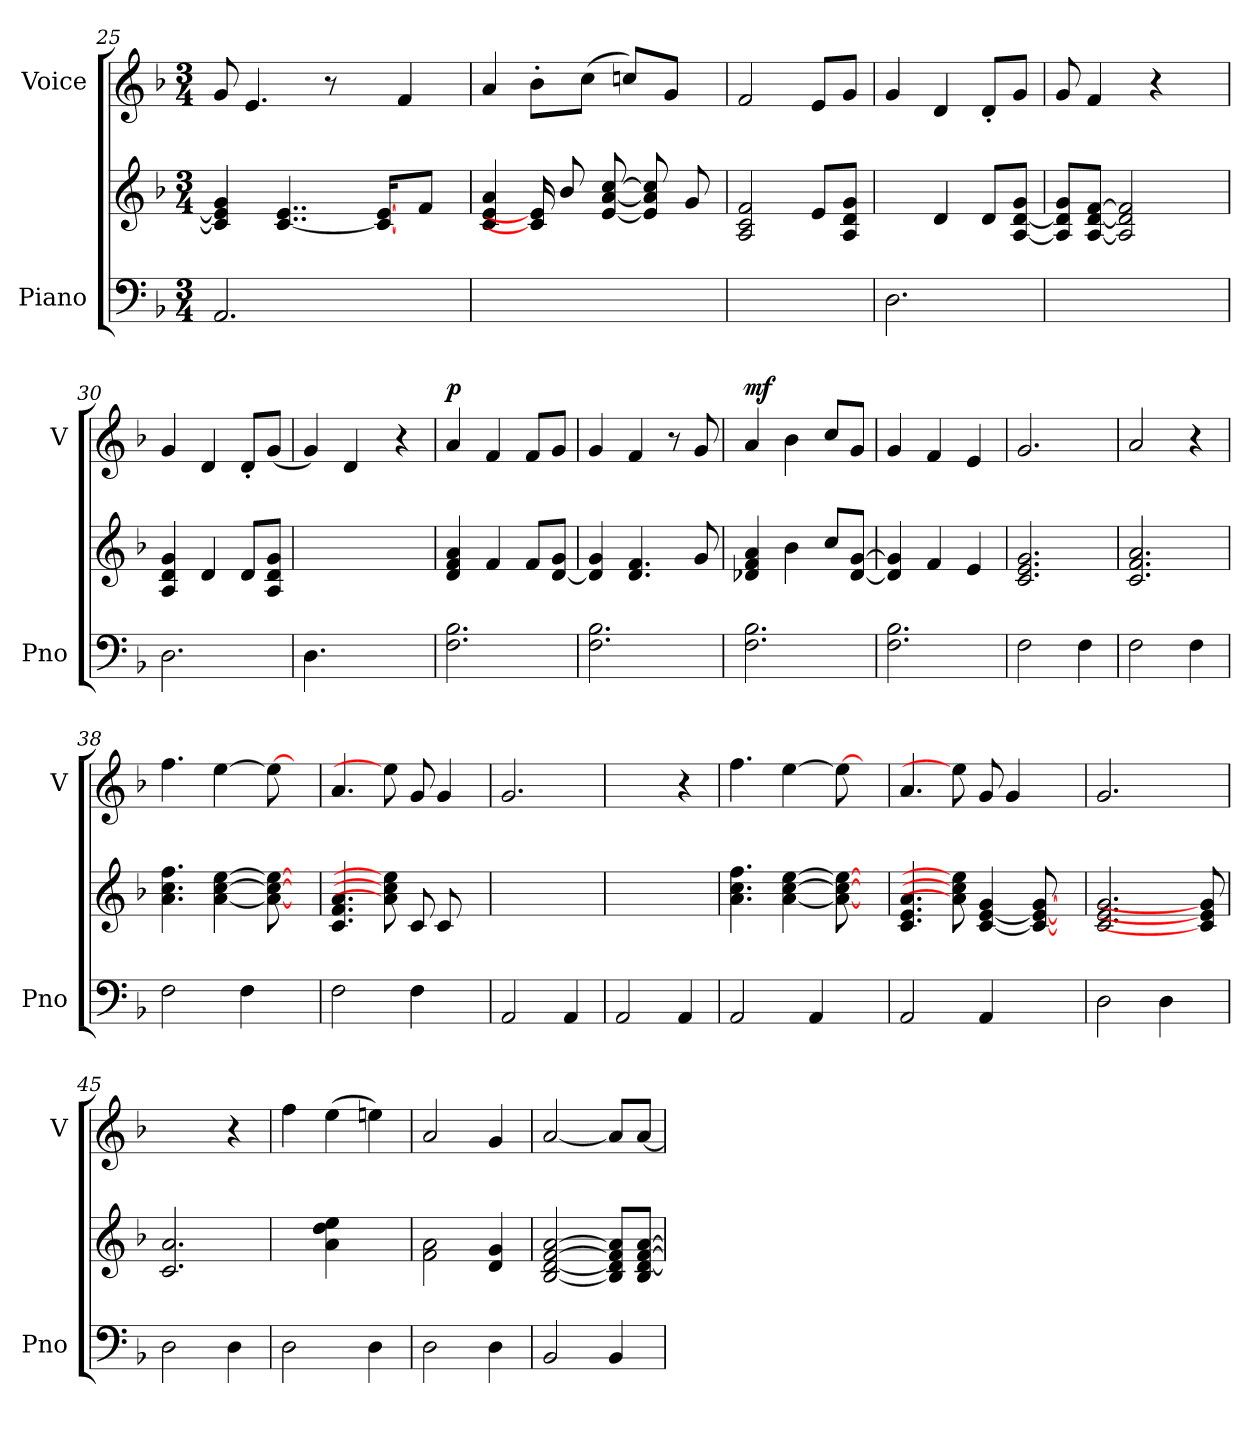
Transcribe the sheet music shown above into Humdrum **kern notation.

**kern	**kern	**kern	**dynam
*part2	*part2	*part1	*part1
*staff3	*staff2	*staff1	*staff1
*I"Piano	*	*I"Voice	*
*I'Pno	*	*I'V	*
*clefF4	*clefG2	*clefG2	*
*k[b-]	*k[b-]	*k[b-]	*
*M3/4	*M3/4	*M3/4	*
=25	=25	=25	=25
2.AA/	4c/] 4e/] 4g/	8g/	.
.	.	4.e/	.
.	[4..c/ 4..e/	.	.
.	.	8r	.
.	.	8ryy	.
.	16c/_ [16e/L	.	.
4ryy	16ryy	4f/	.
.	8f/J	.	.
.	16ryy	.	.
!!LO:LB:g=z
=26	=26	=26	=26
2.ryy	4c/ 4e/ 4a/	4a/	.
.	16c/] 16e/]L	8b-'\L	.
.	8b-/L	.	.
.	.	(>8cc\J	.
.	[8e/ [8a/ [8cc/J	.	.
.	.	8ccn/L)	.
.	8e/] 8a/] 8cc/]L	.	.
.	.	8g/J	.
.	8g/J	.	.
16ryy	.	16ryy	.
=27	=27	=27	=27
2.ryy	2A/ 2c/ 2f/	2f/	.
.	8e/L	8e/L	.
.	8A/ 8d/ 8g/J	8g/J	.
=28	=28	=28	=28
2.D\	4ryy	4g/	.
.	4d/	4d/	.
.	8d/L	8d'/L	.
.	[8A/ [8d/ 8g/J	8g/J	.
=29	=29	=29	=29
2.ryy	8A/] 8d/] 8g/L	8g/	.
.	[8A/ [8d/ [8f/J	4f/	.
.	2A/] 2d/] 2f/]	.	.
.	.	4r	.
.	.	8ryy	.
=30	=30	=30	=30
2.D\	4A/ 4d/ 4g/	4g/	.
.	4d/	4d/	.
.	8d/L	8d'/L	.
.	8A/ 8d/ 8g/J	(<8g/J	.
!!LO:LB:g=z
=31	=31	=31	=31
4.D\	2.ryy	4g/)	.
.	.	4d/	.
4.ryy	.	.	.
.	.	4r	.
=32	=32	=32	=32
!	!	!	!LO:DY:a
2.F\ 2.B-\	4d/ 4f/ 4a/	4a/	p
.	4f/	4f/	.
.	8f/L	8f/L	.
.	[8d/ 8g/J	8g/J	.
=33	=33	=33	=33
2.F\ 2.B-\	4d/] 4g/	4g/	.
.	4.d/ 4.f/	4f/	.
.	.	8r	.
.	8g/	8g/	.
=34	=34	=34	=34
!	!	!	!LO:DY:a
2.F\ 2.B-\	4d-X/ 4f/ 4a/	4a/	mf
.	4b-\	4b-\	.
.	8cc/L	8cc/L	.
.	[8d-/ [8g/J	8g/J	.
=35	=35	=35	=35
2.F\ 2.B-\	4d-/] 4g/]	4g/	.
.	4f/	4f/	.
.	4e/	4e/	.
!!LO:LB:g=z
=36	=36	=36	=36
2F\	2.c/ 2.e/ 2.g/	2.g/	.
4F\	.	.	.
=37	=37	=37	=37
2F\	2.c/ 2.f/ 2.a/	2a/	.
4F\	.	4r	.
=38	=38	=38	=38
2F\	4.a\ 4.cc\ 4.ff\	4.ff\	.
.	[4a\ [4cc\ [4ee\	[4ee\	.
4F\	.	.	.
.	8a\_ 8cc\_ 8ee\_	8ee\_	.
8ryy	8ryy	8ryy	.
=39	=39	=39	=39
2F\	4.c/ 4.f/ 4.a/	4.a/	.
.	8a\] 8cc\] 8ee\]	8ee\]	.
4F\	8c/	8g/	.
.	8c/	4g/	.
8ryy	8ryy	.	.
=40	=40	=40	=40
2AA/	2.ryy	2.g/	.
4AA/	.	.	.
!!LO:PB:g=z
=41	=41	=41	=41
2AA/	2.ryy	2ryy	.
4AA/	.	4r	.
=42	=42	=42	=42
2AA/	4.a\ 4.cc\ 4.ff\	4.ff\	.
.	[4a\ [4cc\ [4ee\	[4ee\	.
4AA/	.	.	.
.	8a\_ 8cc\_ 8ee\_	8ee\_	.
8ryy	8ryy	8ryy	.
=43	=43	=43	=43
2AA/	4.c/ 4.e/ 4.a/	4.a/	.
.	8a\] 8cc\] 8ee\]	8ee\]	.
4AA/	[4c/ [4e/ 4g/	8g/	.
.	.	4g/	.
8ryy	8c/_ 8e/_ [8g/	.	.
8ryy	8ryy	8ryy	.
=44	=44	=44	=44
2D\	2.c/ 2.e/ 2.g/	2.g/	.
4D\	.	.	.
8ryy	8c/] 8e/] 8g/]	8ryy	.
=45	=45	=45	=45
2D\	2.c/ 2.a/	2ryy	.
4D\	.	4r	.
!!LO:LB:g=z
=46	=46	=46	=46
2D\	4ryy	4ff\	.
.	4a\ 4dd\ 4ee\	(>4ee\	.
4D\	4ryy	4een\)	.
=47	=47	=47	=47
2D\	2f\ 2a\	2a/	.
4D\	4d/ 4g/	4g/	.
=48	=48	=48	=48
2BB-/	[2B-/ [2d/ [2f/ [2a/	[2a/	.
4BB-/	8B-/] 8d/] 8f/] 8a/]L	8a/L]	.
.	8B-/ [8d/ [8f/ [8a/J	[8a/J	.
=	=	=	=
*-	*-	*-	*-
